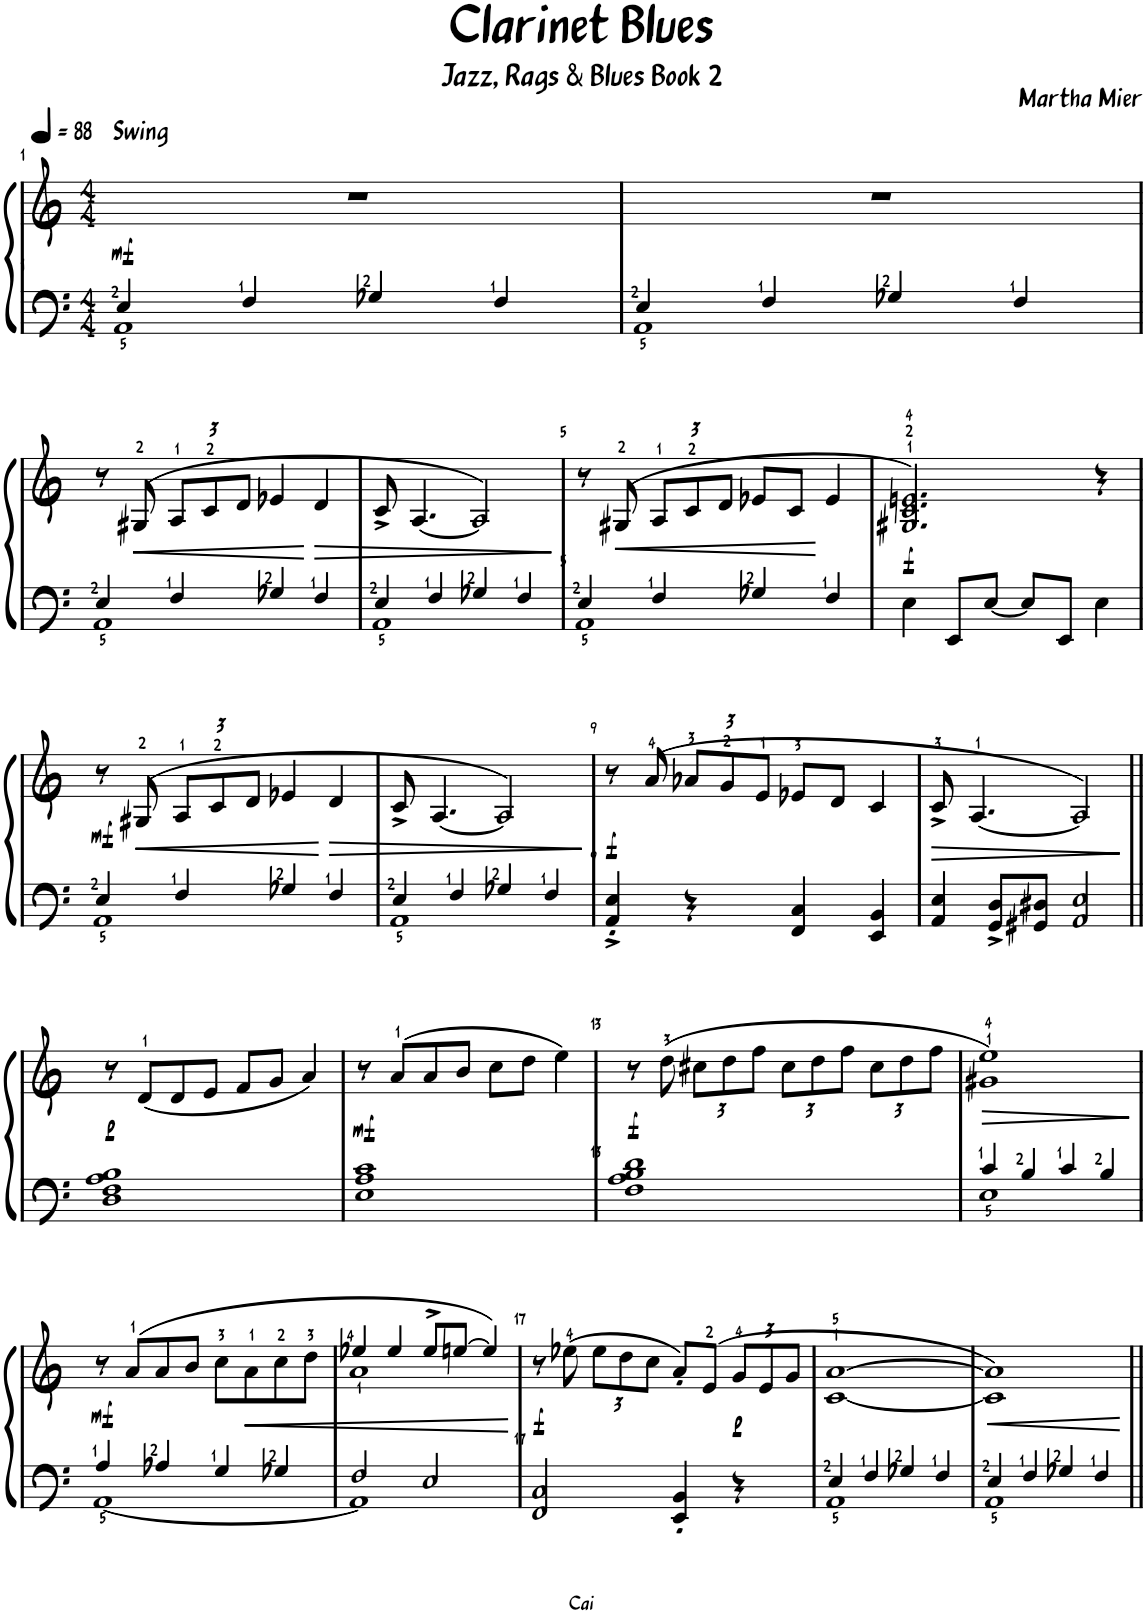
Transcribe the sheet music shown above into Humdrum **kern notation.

**kern	**kern	**dynam
*part1	*part1	*part1
*staff2	*staff1	*staff1/2
*I"钢琴	*	*
*clefF4	*clefG2	*
*k[]	*k[]	*
*M4/4	*M4/4	*
*MM88	*MM88	*
=1	=1	=1
*^	*	*
!	!	!LO:TX:a:B:t=Swing	!
!	!	!	!LO:DY:b
4E/	1AA	1r	mf
4F/	.	.	.
4G-X/	.	.	.
4F/	.	.	.
=2	=2	=2	=2
4E/	1AA	1r	.
4F/	.	.	.
4G-X/	.	.	.
4F/	.	.	.
!!LO:LB:g=z
=3	=3	=3	=3
4E/	1AA	8r	.
!	!	!	!LO:HP:b
.	.	(>8G#X/	<
*	*	*Xbrackettup	*
4F/	.	12A/L	.
.	.	12c/	.
.	.	12d/J	.
4G-X/	.	4e-X/	.
!	!	!	!LO:HP:n=1:b
4F/	.	4d/	[ >
=4	=4	=4	=4
4E/	1AA	8c^/	.
.	.	[4.A/	.
4F/	.	.	.
4G-X/	.	2A/])	.
4F/	.	.	.
*v	*v	*	*
.	.	]
=5	=5	=5
*^	*	*
4E/	1AA	8r	.
!	!	!	!LO:HP:b
.	.	(>8G#X/	<
4F/	.	12A/L	.
.	.	12c/	.
.	.	12d/J	.
4G-X/	.	8e-X/L	.
.	.	8c/J	.
4F/	.	4e-/	[
*v	*v	*	*
=6	=6	=6
!	!	!LO:DY:b
4E\	2.G#X/ 2.c/ 2.en/)	f
8EE/L	.	.
[8E/J	.	.
8E/L]	.	.
8EE/J	.	.
4E\	4r	.
!!LO:LB:g=z
=7	=7	=7
*^	*	*
!	!	!	!LO:DY:b
4E/	1AA	8r	mf
!	!	!	!LO:HP:b
.	.	(>8G#X/	<
4F/	.	12A/L	.
.	.	12c/	.
.	.	12d/J	.
4G-X/	.	4e-X/	.
!	!	!	!LO:HP:n=1:b
4F/	.	4d/	[ >
=8	=8	=8	=8
4E/	1AA	8c^/	.
.	.	[4.A/	.
4F/	.	.	.
4G-X/	.	2A/])	.
4F/	.	.	.
*v	*v	*	*
.	.	]
=9	=9	=9
!	!	!LO:DY:b
4AA/'^ 4E/'^	8r	f
.	(>8a/	.
4r	12a-X/L	.
.	12g/	.
.	12e/J	.
4FF/ 4C/	8e-X/L	.
.	8d/J	.
4EE/ 4BB/	4c/	.
=10	=10	=10
!	!	!LO:HP:b
4AA/ 4E/	8c^/	>
.	[4.A/	.
8GG/^ 8D/^L	.	.
8GG#X/ 8D#X/J	.	.
2AA/ 2E/	2A/])	.
.	.	]
!!LO:LB:g=z
=11||	=11||	=11||
!	!	!LO:DY:b
1D 1F 1A 1B	8r	p
.	(8d/L	.
.	8d/	.
.	8e/J	.
.	8f/L	.
.	8g/J	.
.	4a/)	.
=12	=12	=12
!	!	!LO:DY:b
1E 1A 1c	8r	mf
.	(8a/L	.
.	8a/	.
.	8b/J	.
.	8cc\L	.
.	8dd\J	.
.	4ee\)	.
=13	=13	=13
!	!	!LO:DY:b
1F 1A 1B 1d	8r	f
.	(8dd\	.
.	12cc#X\L	.
.	12dd\	.
.	12ff\J	.
.	12cc#\L	.
.	12dd\	.
.	12ff\J	.
.	12cc#\L	.
.	12dd\	.
.	12ff\J	.
=14	=14	=14
*^	*	*
!	!	!	!LO:HP:b
4c/	1E	1g#X 1ee)	>
4B/	.	.	.
4c/	.	.	.
4B/	.	.	.
*v	*v	*	*
.	.	]
!!LO:LB:g=z
=15	=15	=15
*^	*	*
!	!	!	!LO:DY:b
4A/	[1AA	8r	mf
.	.	(8a/L	.
4A-X/	.	8a/	.
.	.	8b/J	.
4G/	.	8cc\L	.
!	!	!	!LO:HP:b
.	.	8a\	<
4G-X/	.	8cc\	.
.	.	8dd\J	.
=16	=16	=16	=16
*	*	*^	*
2F/	1AA]	4ee-X/	1a	.
.	.	4ee-/	.	.
2E/	.	8ee-^/L	.	.
.	.	[8een/J	.	.
.	.	4ee/])	.	.
*v	*v	*	*	*
*	*v	*v	*
.	.	[
=17	=17	=17
!	!	!LO:DY:b
2FF/ 2C/	8r	f
.	(8ee-X\	.
.	12ee-\L	.
.	12dd\	.
.	12cc\J	.
4EE/' 4BB/'	8a'/L)	.
.	(>8e/J	.
!	!	!LO:DY:b
4r	12g/L	p
.	12e/	.
.	12g/J	.
=18	=18	=18
*^	*	*
4E/	1AA	[1c [1a	.
4F/	.	.	.
4G-X/	.	.	.
4F/	.	.	.
=19	=19	=19	=19
!	!	!	!LO:HP:b
4E/	1AA	1c] 1a])	<
4F/	.	.	.
4G-X/	.	.	.
4F/	.	.	.
*v	*v	*	*
.	.	[
=||	=||	=||
*-	*-	*-
